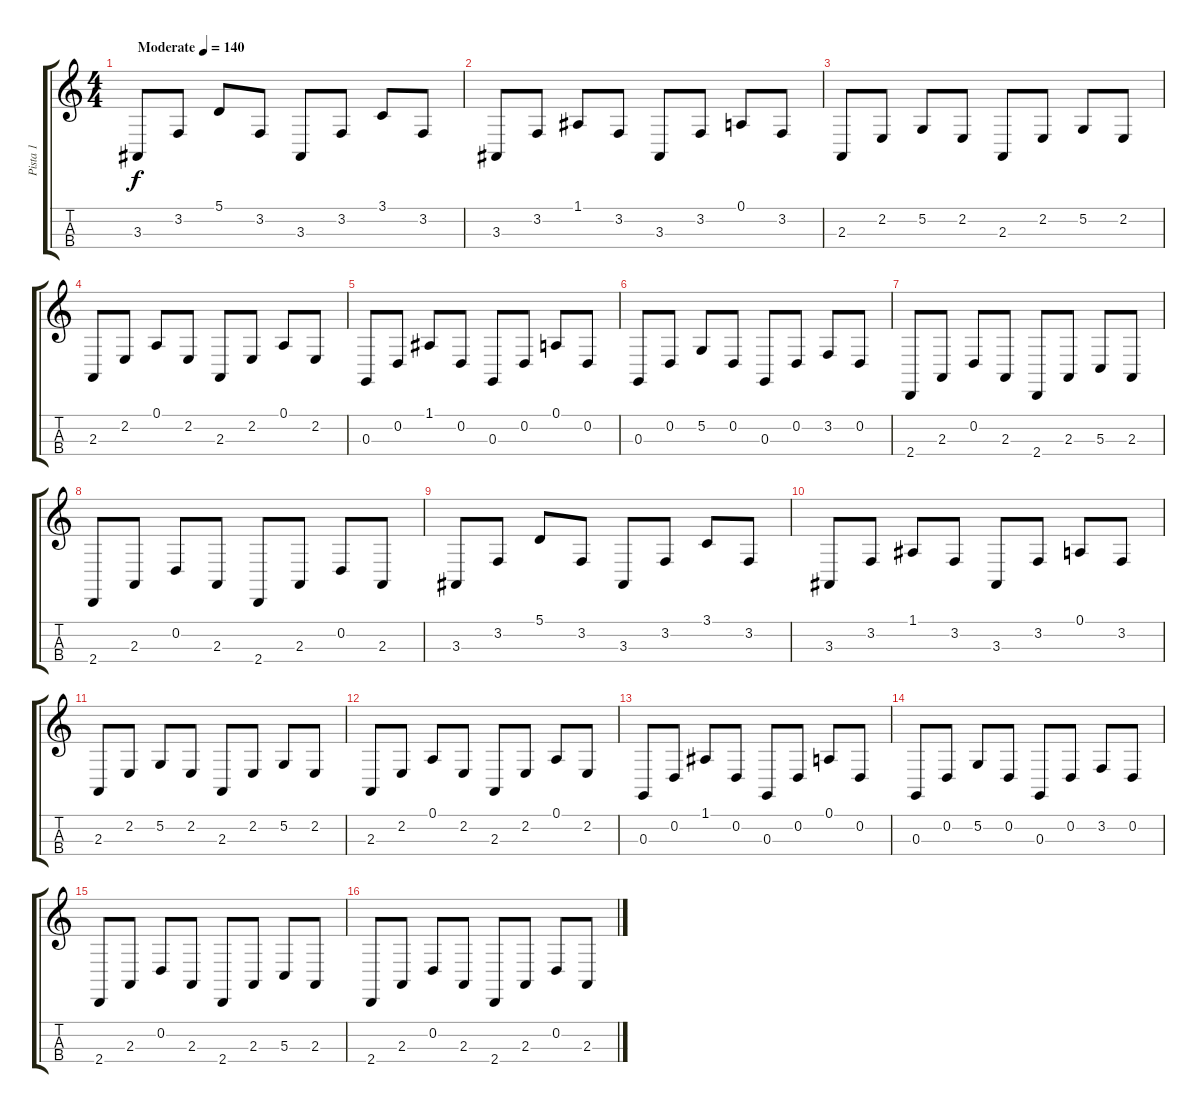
\track ("Pista 1" "Pista 1") {instrument pizzicatostrings}
\staff {score tabs}
\tuning (A3 D3 G2 C2) {hide}
\ts (4 4)
\tempo (140 "Moderate")
\clef g2
\ks c
3.3.8{dy f instrument pizzicatostrings} 3.2.8 5.1.8 3.2.8 3.3.8 3.2.8 3.1.8 3.2.8 |
3.3.8 3.2.8 1.1.8 3.2.8 3.3.8 3.2.8 0.1.8 3.2.8 |
2.3.8 2.2.8 5.2.8 2.2.8 2.3.8 2.2.8 5.2.8 2.2.8 |
2.3.8 2.2.8 0.1.8 2.2.8 2.3.8 2.2.8 0.1.8 2.2.8 |
0.3.8 0.2.8 1.1.8 0.2.8 0.3.8 0.2.8 0.1.8 0.2.8 |
0.3.8 0.2.8 5.2.8 0.2.8 0.3.8 0.2.8 3.2.8 0.2.8 |
2.4.8 2.3.8 0.2.8 2.3.8 2.4.8 2.3.8 5.3.8 2.3.8 |
2.4.8 2.3.8 0.2.8 2.3.8 2.4.8 2.3.8 0.2.8 2.3.8 |
3.3.8 3.2.8 5.1.8 3.2.8 3.3.8 3.2.8 3.1.8 3.2.8 |
3.3.8 3.2.8 1.1.8 3.2.8 3.3.8 3.2.8 0.1.8 3.2.8 |
2.3.8 2.2.8 5.2.8 2.2.8 2.3.8 2.2.8 5.2.8 2.2.8 |
2.3.8 2.2.8 0.1.8 2.2.8 2.3.8 2.2.8 0.1.8 2.2.8 |
0.3.8 0.2.8 1.1.8 0.2.8 0.3.8 0.2.8 0.1.8 0.2.8 |
0.3.8 0.2.8 5.2.8 0.2.8 0.3.8 0.2.8 3.2.8 0.2.8 |
2.4.8 2.3.8 0.2.8 2.3.8 2.4.8 2.3.8 5.3.8 2.3.8 |
2.4.8 2.3.8 0.2.8 2.3.8 2.4.8 2.3.8 0.2.8 2.3.8
